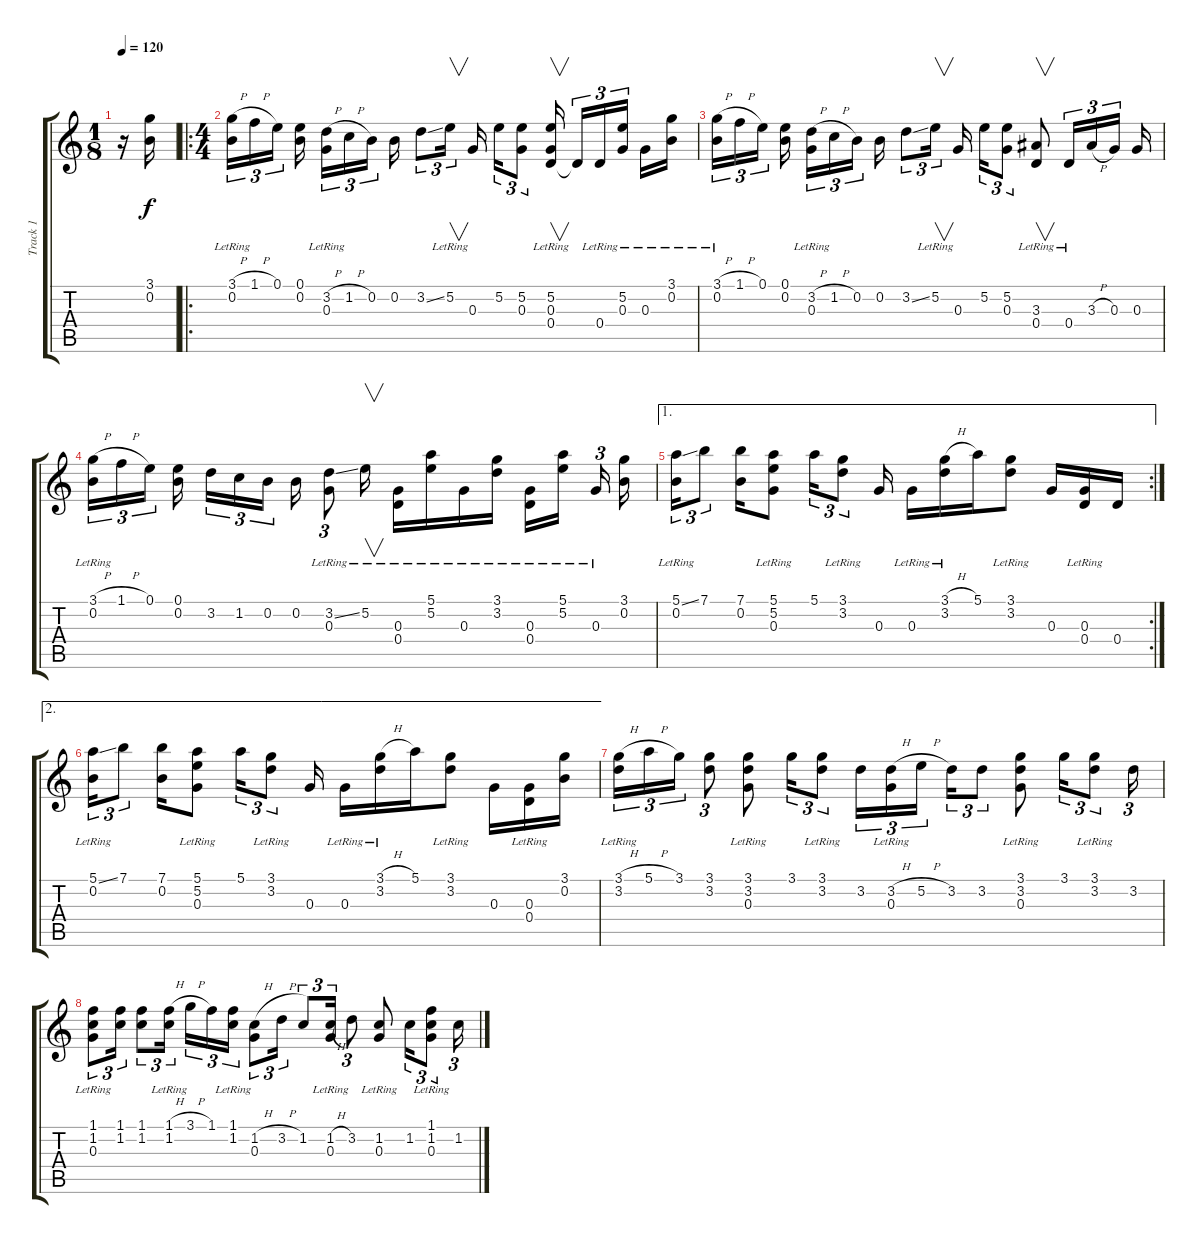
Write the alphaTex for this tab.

\track ("Track 1" "Track 1") {instrument acousticguitarsteel}
\staff {score tabs}
\tuning (E4 B3 G3 D3 A2 E2) {hide}
\ts (1 8)
\tempo 120
\clef g2
\ks c
r.16{dy f instrument acousticguitarsteel} (3.1 0.2).16 |
\ro
\ts (4 4)
(3.1{h} 0.2{lr}).16{tu (3 2)} 1.1{h}.16{tu (3 2)} 0.1.16{tu (3 2)} (0.1 0.2).16 (3.2{h} 0.3{lr}).16{tu (3 2)} 1.2{h}.16{tu (3 2)} 0.2.16{tu (3 2)} 0.2.16 3.2{ss}.8{tu (3 2)} 5.2{lr}.16{v tu (3 2)} 0.3{lr}.16 5.2.16{tu (3 2)} (5.2 0.3).8{tu (3 2)} (5.2{lr} 0.3{lr} 0.4).16{v} 0.4{t}.16{tu (3 2)} 0.4{lr}.16{tu (3 2)} (5.2{lr} 0.3).16{tu (3 2)} 0.3{lr}.16 (3.1 0.2{lr}).16 |
(3.1{h} 0.2{lr}).16{tu (3 2)} 1.1{h}.16{tu (3 2)} 0.1.16{tu (3 2)} (0.1 0.2).16 (3.2{h} 0.3{lr}).16{tu (3 2)} 1.2{h}.16{tu (3 2)} 0.2.16{tu (3 2)} 0.2.16 3.2{ss}.8{tu (3 2)} 5.2{lr}.16{v tu (3 2)} 0.3{lr}.16 5.2.16{tu (3 2)} (5.2 0.3).8{tu (3 2)} (3.3{lr} 0.4).8{v} 0.4{lr}.16{tu (3 2)} 3.3{h}.16{tu (3 2)} 0.3.16{tu (3 2)} 0.3.16 |
(3.1{h} 0.2{lr}).16{tu (3 2)} 1.1{h}.16{tu (3 2)} 0.1.16{tu (3 2)} (0.1 0.2).16 3.2.16{tu (3 2)} 1.2.16{tu (3 2)} 0.2.16{tu (3 2)} 0.2.16 (3.2{ss} 0.3{lr}).8{tu (3 2)} 5.2{lr}.16{v} (0.3{lr} 0.4{lr}).16 (5.1{lr} 5.2{lr}).16 0.3{lr}.16 (3.1{lr} 3.2{lr}).16 (0.3{lr} 0.4{lr}).16 (5.1{lr} 5.2{lr}).16 0.3{lr}.16{tu (3 2)} (3.1 0.2).16 |
\ae 1
\rc 2
(5.1{ss} 0.2{lr}).16{tu (3 2)} 7.1.8{tu (3 2)} (7.1 0.2).16 (5.1 5.2{lr} 0.3{lr}).8 5.1.16{tu (3 2)} (3.1{lr} 3.2{lr}).8{tu (3 2)} 0.3.16 0.3{lr}.16 (3.1{h} 3.2{lr}).16 5.1.16 (3.1 3.2{lr}).8 0.3.16 (0.3{lr} 0.4).16 0.4.16 |
\ae 2
(5.1{ss} 0.2{lr}).16{tu (3 2)} 7.1.8{tu (3 2)} (7.1 0.2).16 (5.1 5.2{lr} 0.3{lr}).8 5.1.16{tu (3 2)} (3.1{lr} 3.2{lr}).8{tu (3 2)} 0.3.16 0.3{lr}.16 (3.1{h} 3.2{lr}).16 5.1.16 (3.1 3.2{lr}).8 0.3.16 (0.3{lr} 0.4).16 (3.1 0.2).16 |
\section ("" "")
(3.1{h} 3.2{lr}).16{tu (3 2)} 5.1{h}.16{tu (3 2)} 3.1.16{tu (3 2)} (3.1 3.2).8{tu (3 2)} (3.1 3.2{lr} 0.3{lr}).8 3.1.16{tu (3 2)} (3.1{lr} 3.2).8{tu (3 2)} 3.2.16{tu (3 2)} (3.2{h} 0.3{lr}).16{tu (3 2)} 5.2{h}.16{tu (3 2)} 3.2.16{tu (3 2)} 3.2.8{tu (3 2)} (3.1 3.2{lr} 0.3{lr}).8 3.1.16{tu (3 2)} (3.1{lr} 3.2).8{tu (3 2)} 3.2.16{tu (3 2)} |
(1.1 1.2 0.3{lr}).8{tu (3 2)} (1.1 1.2).16{tu (3 2)} (1.1 1.2).8{tu (3 2)} (1.1{h} 1.2{lr}).16{tu (3 2)} 3.1{h}.16{tu (3 2)} 1.1.16{tu (3 2)} (1.1{lr} 1.2).16{tu (3 2)} (1.2{h} 0.3{lr}).8{tu (3 2)} 3.2{h}.16{tu (3 2)} 1.2.8{tu (3 2)} (1.2{h} 0.3{lr}).16{tu (3 2)} 3.2.8{tu (3 2)} (1.2 0.3{lr}).8 1.2.16{tu (3 2)} (1.1 1.2 0.3{lr}).8{tu (3 2)} 1.2.16{tu (3 2)}
